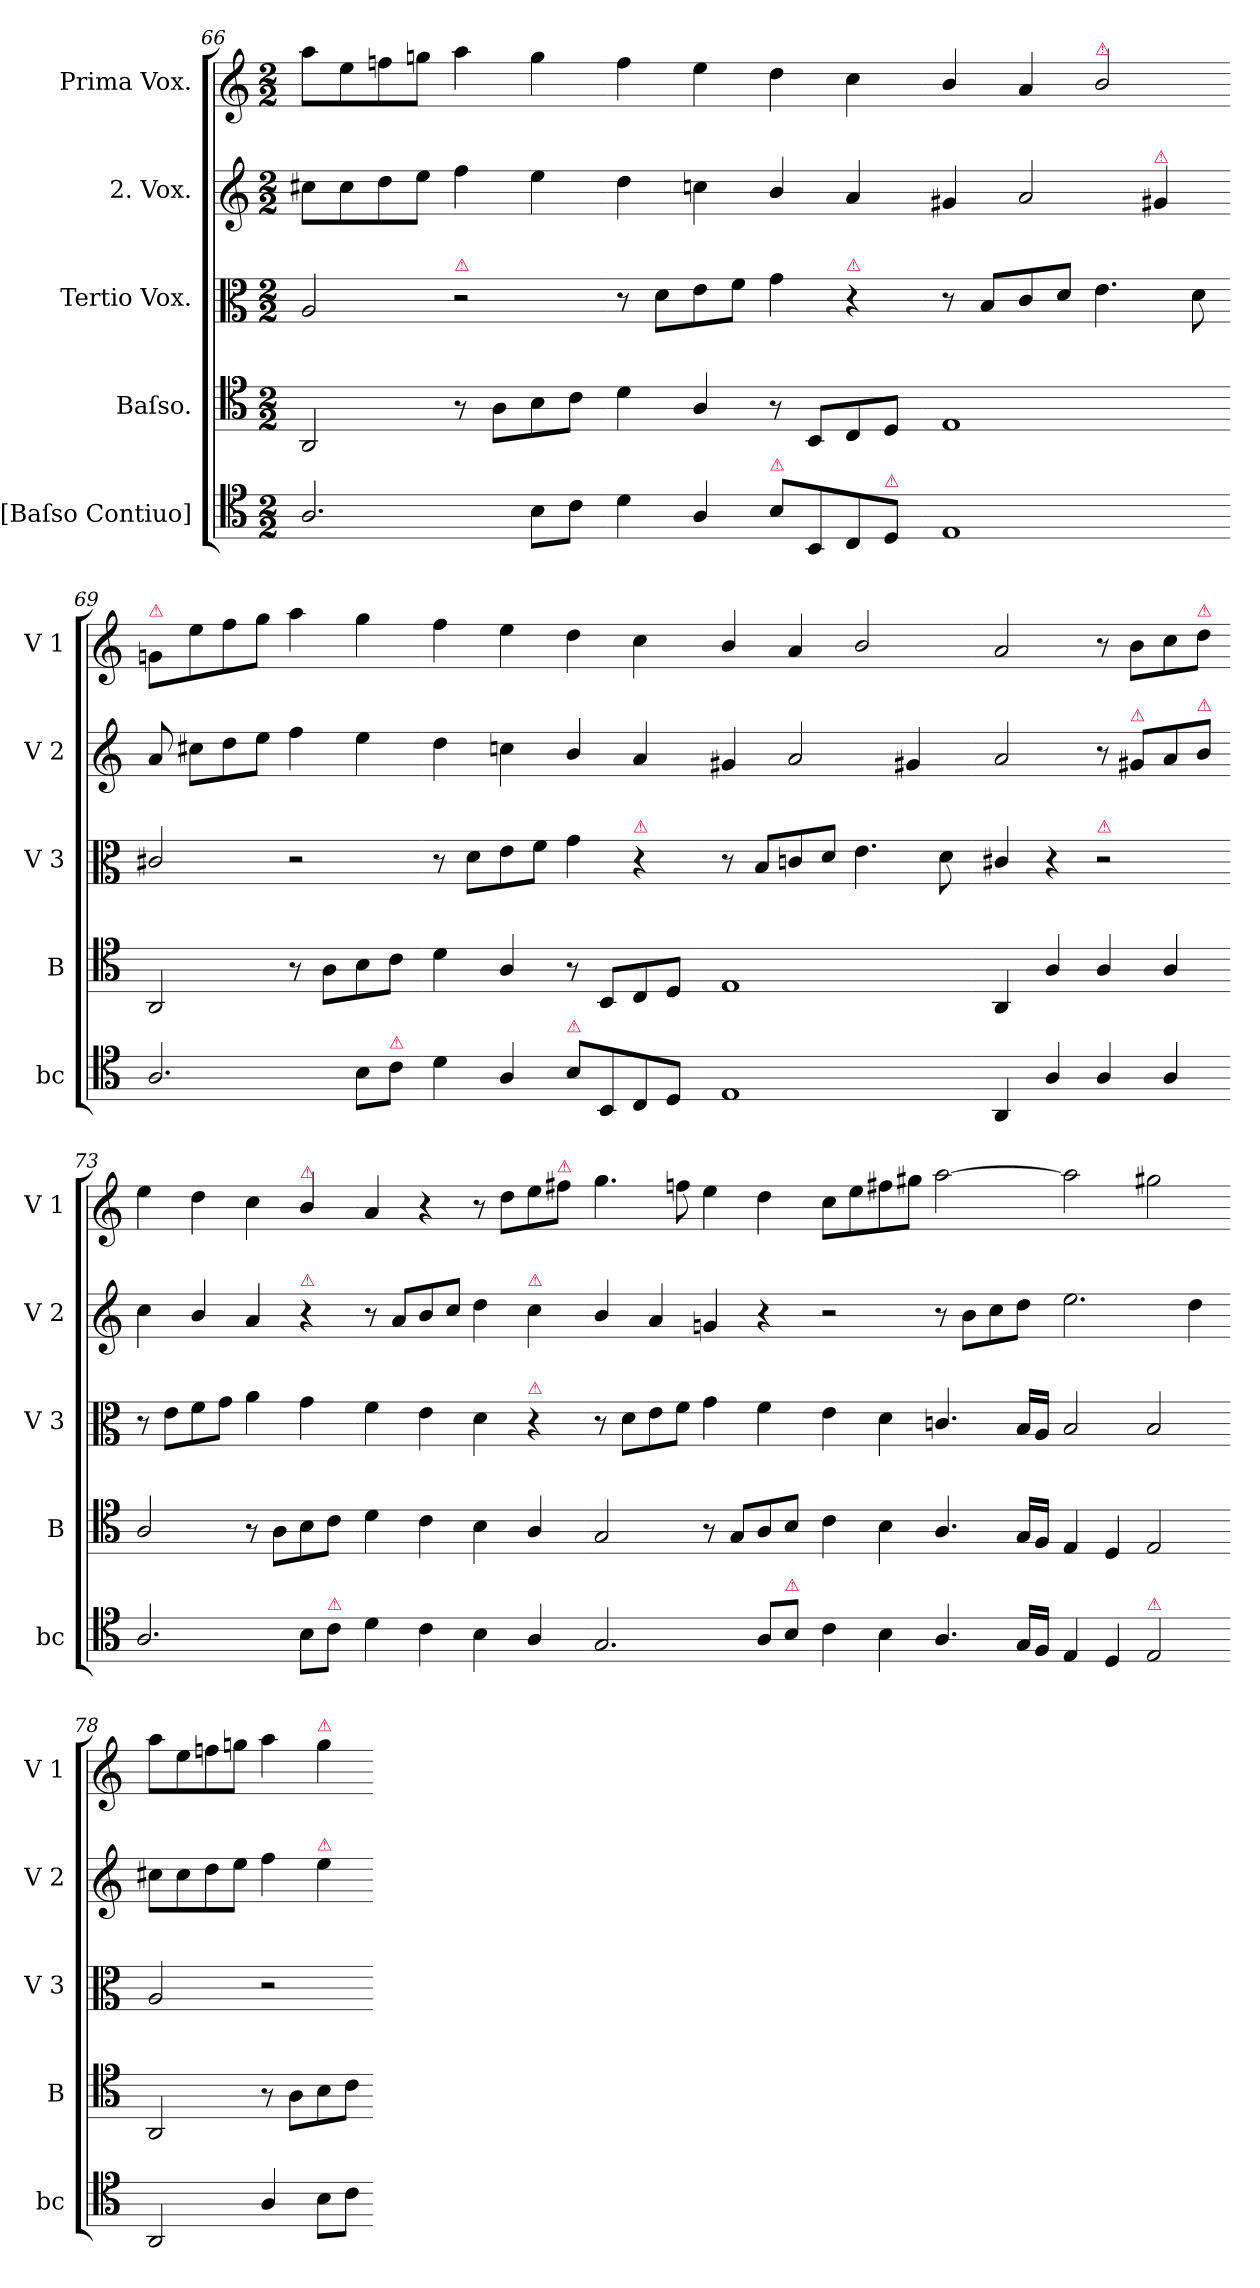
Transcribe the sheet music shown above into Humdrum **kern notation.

**kern	**kern	**kern	**kern	**kern
*part5	*part4	*part3	*part2	*part1
*staff5	*staff4	*staff3	*staff2	*staff1
*I"[Baſso Contiuo]	*I"Baſso.	*I"Tertio Vox.	*I"2. Vox.	*I"Prima Vox.
*I'bc	*I'B	*I'V 3	*I'V 2	*I'V 1
*clefC4	*clefC4	*clefC3	*clefG2	*clefG2
*k[]	*k[]	*k[]	*k[]	*k[]
*a:	*a:	*a:	*a:	*a:
*M2/2	*M2/2	*M2/2	*M2/2	*M2/2
=66	=66	=66	=66	=66
2.A/	2AA/	2A/	8cc#X\L	8aa\L
.	.	.	8cc#\	8ee\
.	.	.	8dd\	8ffn\
.	.	.	8ee\J	8ggn\J
!	!	!LO:TX:a:color=crimson:t=⚠	!	!
.	8r	2r	4ff\	4aa\
.	8A\L	.	.	.
8B\L	8B\	.	4ee\	4gg\
8c\J	8c\J	.	.	.
=67-	=67-	=67-	=67-	=67-
4d\	4d\	8r	4dd\	4ff\
.	.	8d\L	.	.
4A/	4A/	8e\	4ccn\	4ee\
.	.	8f\J	.	.
!LO:TX:a:color=crimson:t=⚠	!	!	!	!
8B\L	8r	4g\	4b/	4dd\
8BB/	8BB/L	.	.	.
!	!	!LO:TX:a:color=crimson:t=⚠	!	!
8C/	8C/	4r	4a/	4cc\
!LO:TX:a:color=crimson:t=⚠	!	!	!	!
8D/J	8D/J	.	.	.
=68-	=68-	=68-	=68-	=68-
1E	1E	8r	4g#X/	4b/
.	.	8B/L	.	.
.	.	8c/	2a/	4a/
.	.	8d/J	.	.
!	!	!	!	!LO:TX:a:color=crimson:t=⚠
.	.	4.e\	.	2b/
!	!	!	!LO:TX:a:color=crimson:t=⚠	!
.	.	.	4g#X/	.
.	.	8d\	.	.
=69-	=69-	=69-	=69-	=69-
!	!	!	!	!LO:TX:a:color=crimson:t=⚠
2.A/	2AA/	2c#X/	8a/	8gn/L
.	.	.	8cc#X\L	8ee\
.	.	.	8dd\	8ff\
.	.	.	8ee\J	8gg\J
.	8r	2r	4ff\	4aa\
.	8A\L	.	.	.
8B\L	8B\	.	4ee\	4gg\
!LO:TX:a:color=crimson:t=⚠	!	!	!	!
8c\J	8c\J	.	.	.
=70-	=70-	=70-	=70-	=70-
4d\	4d\	8r	4dd\	4ff\
.	.	8d\L	.	.
4A/	4A/	8e\	4ccn\	4ee\
.	.	8f\J	.	.
!LO:TX:a:color=crimson:t=⚠	!	!	!	!
8B\L	8r	4g\	4b/	4dd\
8BB/	8BB/L	.	.	.
!	!	!LO:TX:a:color=crimson:t=⚠	!	!
8C/	8C/	4r	4a/	4cc\
8D/J	8D/J	.	.	.
=71-	=71-	=71-	=71-	=71-
1E	1E	8r	4g#X/	4b/
.	.	8B/L	.	.
.	.	8cn/	2a/	4a/
.	.	8d/J	.	.
.	.	4.e\	.	2b/
.	.	.	4g#X/	.
.	.	8d\	.	.
=72-	=72-	=72-	=72-	=72-
4AA/	4AA/	4c#X/	2a/	2a/
4A/	4A/	4r	.	.
!	!	!LO:TX:a:color=crimson:t=⚠	!	!
4A/	4A/	2r	8r	8r
!	!	!	!LO:TX:a:color=crimson:t=⚠	!
.	.	.	8g#X/L	8b\L
4A/	4A/	.	8a/	8cc\
!	!	!	!	!LO:TX:a:color=crimson:t=⚠
!	!	!	!LO:TX:a:color=crimson:t=⚠	!
.	.	.	8b/J	8dd\J
=73-	=73-	=73-	=73-	=73-
2.A/	2A/	8r	4cc\	4ee\
.	.	8e\L	.	.
.	.	8f\	4b/	4dd\
.	.	8g\J	.	.
.	8r	4a\	4a/	4cc\
.	8A\L	.	.	.
!	!	!	!	!LO:TX:a:color=crimson:t=⚠
!	!	!	!LO:TX:a:color=crimson:t=⚠	!
8B\L	8B\	4g\	4r	4b/
!LO:TX:a:color=crimson:t=⚠	!	!	!	!
8c\J	8c\J	.	.	.
=74-	=74-	=74-	=74-	=74-
4d\	4d\	4f\	8r	4a/
.	.	.	8a/L	.
4c\	4c\	4e\	8b/	4r
.	.	.	8cc/J	.
4B\	4B\	4d\	4dd\	8r
.	.	.	.	8dd\L
!	!	!	!LO:TX:a:color=crimson:t=⚠	!
!	!	!LO:TX:a:color=crimson:t=⚠	!	!
4A/	4A/	4r	4cc\	8ee\
!	!	!	!	!LO:TX:a:color=crimson:t=⚠
.	.	.	.	8ff#X\J
=75-	=75-	=75-	=75-	=75-
2.G/	2G/	8r	4b/	4.gg\
.	.	8d\L	.	.
.	.	8e\	4a/	.
.	.	8f\J	.	8ffn\
.	8r	4g\	4gn/	4ee\
.	8G/L	.	.	.
8A/L	8A/	4f\	4r	4dd\
!LO:TX:a:color=crimson:t=⚠	!	!	!	!
8B/J	8B/J	.	.	.
=76-	=76-	=76-	=76-	=76-
4c\	4c\	4e\	2r	8cc\L
.	.	.	.	8ee\
4B\	4B\	4d\	.	8ff#X\
.	.	.	.	8gg#X\J
4.A/	4.A/	4.cn/	8r	[2aa\
.	.	.	8b\L	.
.	.	.	8cc\	.
16G/LL	16G/LL	16B/LL	8dd\J	.
16F/JJ	16F/JJ	16A/JJ	.	.
=77-	=77-	=77-	=77-	=77-
4E/	4E/	2B/	2.ee\	2aa\]
4D/	4D/	.	.	.
!LO:TX:a:color=crimson:t=⚠	!	!	!	!
2E/	2E/	2B/	.	2gg#X\
.	.	.	4dd\	.
=78-	=78-	=78-	=78-	=78-
2AA/	2AA/	2A/	8cc#X\L	8aa\L
.	.	.	8cc#\	8ee\
.	.	.	8dd\	8ffn\
.	.	.	8ee\J	8ggn\J
4A/	8r	2r	4ff\	4aa\
.	8A\L	.	.	.
!	!	!	!	!LO:TX:a:color=crimson:t=⚠
!	!	!	!LO:TX:a:color=crimson:t=⚠	!
8B\L	8B\	.	4ee\	4gg\
8c\J	8c\J	.	.	.
=-	=-	=-	=-	=-
*-	*-	*-	*-	*-
